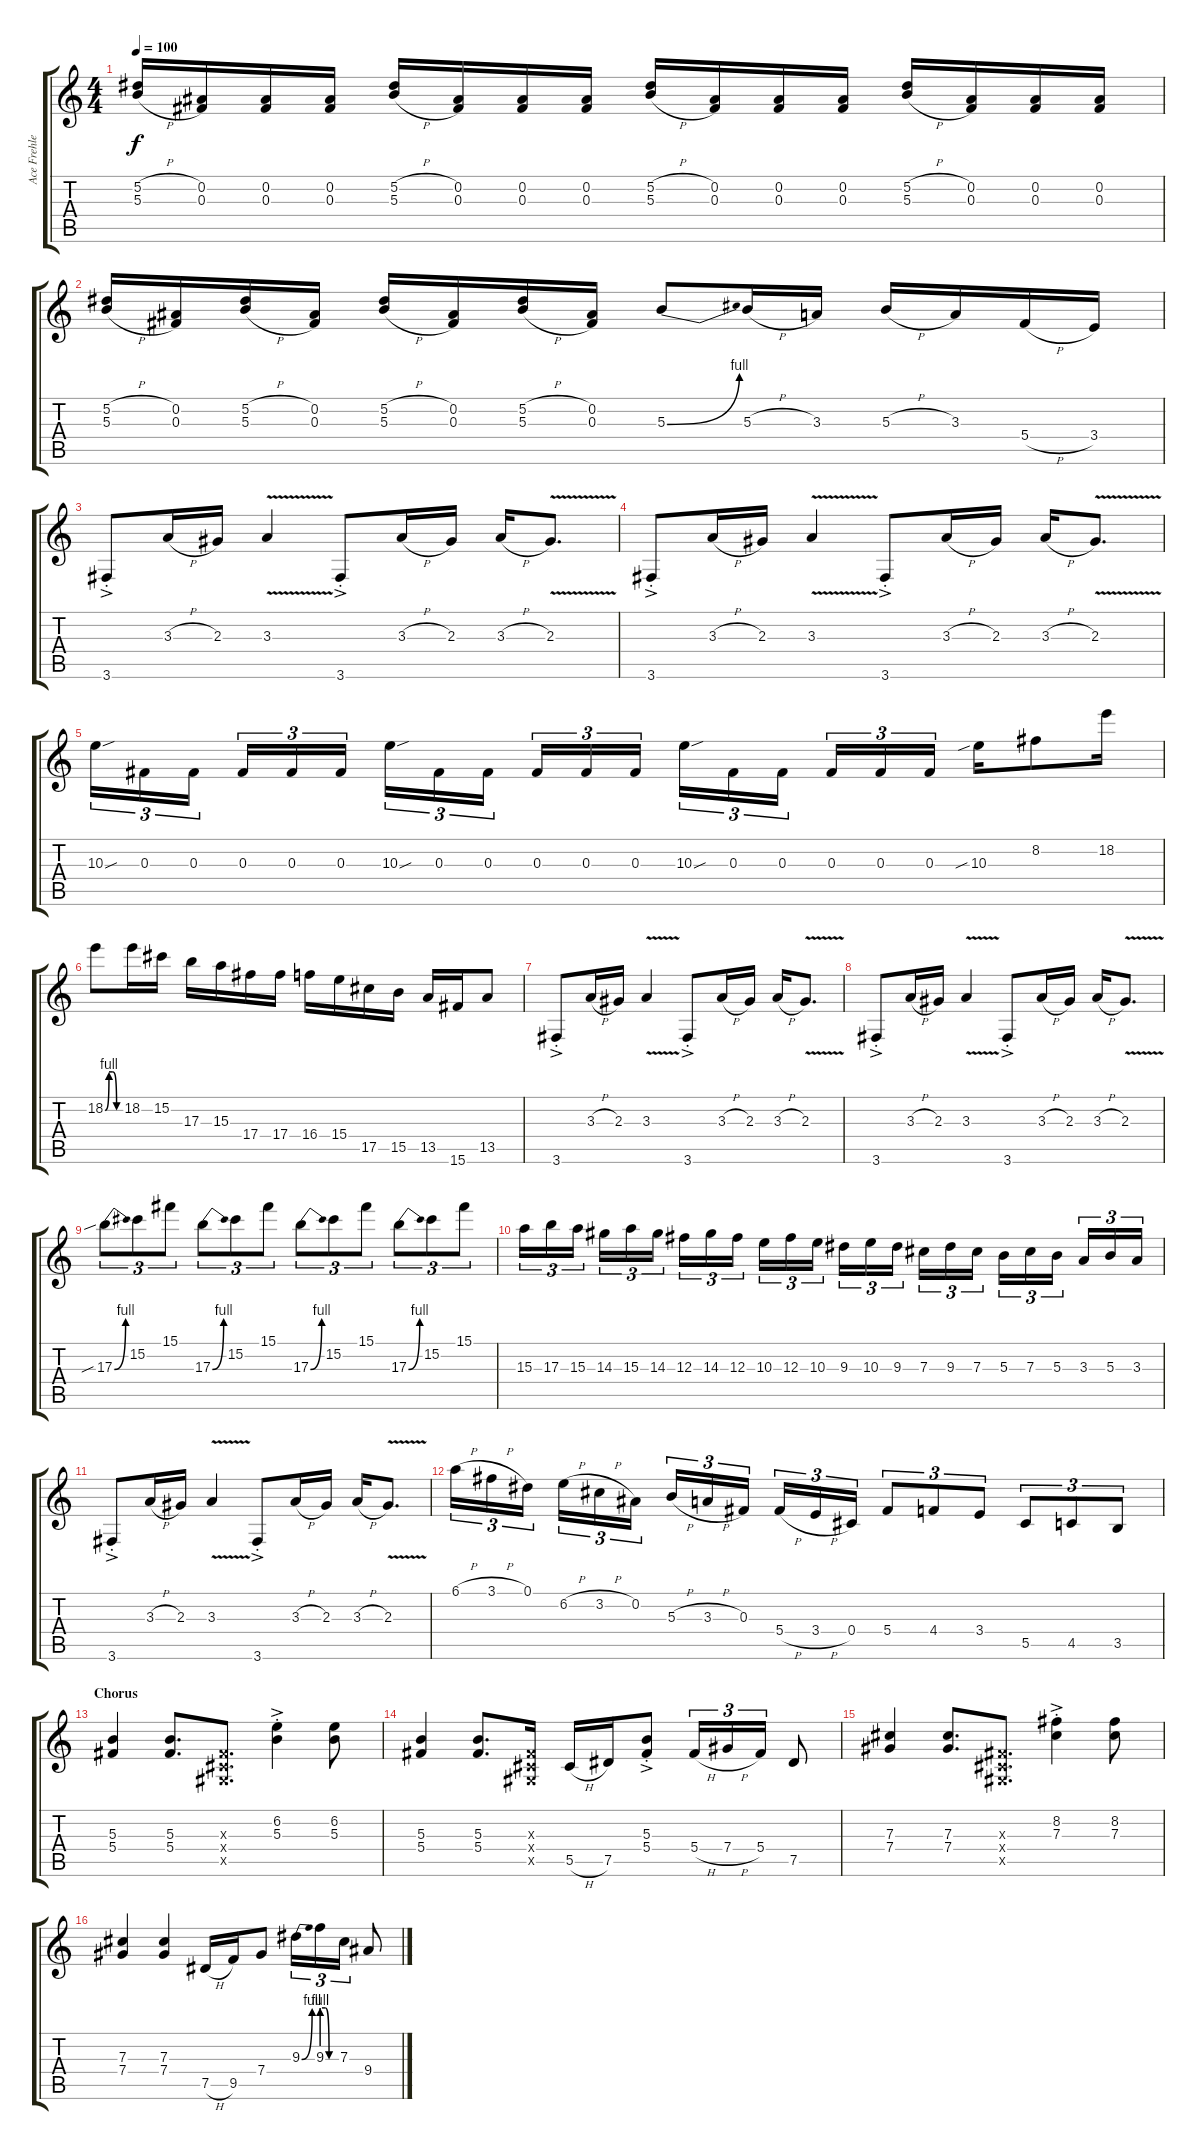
\track ("Ace Frehley" "Ace Frehle") {instrument distortionguitar}
\staff {score tabs}
\tuning (Eb4 Bb3 Gb3 Db3 Ab2 Eb2) {hide}
\ts (4 4)
\tempo 100
\clef g2
\ks c
(5.2{h} 5.3{h}).16{dy f} (0.2 0.3).16 (0.2 0.3).16 (0.2 0.3).16 (5.2{h} 5.3{h}).16 (0.2 0.3).16 (0.2 0.3).16 (0.2 0.3).16 (5.2{h} 5.3{h}).16 (0.2 0.3).16 (0.2 0.3).16 (0.2 0.3).16 (5.2{h} 5.3{h}).16 (0.2 0.3).16 (0.2 0.3).16 (0.2 0.3).16 |
(5.2{h} 5.3{h}).16 (0.2 0.3).16 (5.2{h} 5.3{h}).16 (0.2 0.3).16 (5.2{h} 5.3{h}).16 (0.2 0.3).16 (5.2{h} 5.3{h}).16 (0.2 0.3).16 5.3{be (bend 0 0 60 4)}.8 5.3{h}.16 3.3.16 5.3{h}.16 3.3.16 5.4{h}.16 3.4.16 |
3.6{ac st}.8 3.3{h}.16 2.3.16 3.3{v}.4 3.6{ac st}.8 3.3{h}.16 2.3.16 3.3{h}.16 2.3{v}.8{d} |
3.6{ac st}.8 3.3{h}.16 2.3.16 3.3{v}.4 3.6{ac st}.8 3.3{h}.16 2.3.16 3.3{h}.16 2.3{v}.8{d} |
10.3{sou}.16{tu (3 2)} 0.3.16{tu (3 2)} 0.3.16{tu (3 2)} 0.3.16{tu (3 2)} 0.3.16{tu (3 2)} 0.3.16{tu (3 2)} 10.3{sou}.16{tu (3 2)} 0.3.16{tu (3 2)} 0.3.16{tu (3 2)} 0.3.16{tu (3 2)} 0.3.16{tu (3 2)} 0.3.16{tu (3 2)} 10.3{sou}.16{tu (3 2)} 0.3.16{tu (3 2)} 0.3.16{tu (3 2)} 0.3.16{tu (3 2)} 0.3.16{tu (3 2)} 0.3.16{tu (3 2)} 10.3{sib}.16 8.2.8 18.2.16 |
18.2{be (custom 0 0 15 4 30 4 45 0 60 0)}.8 18.2.16 15.2.16 17.3.16 15.3.16 17.4.16 17.4.16 16.4.16 15.4.16 17.5.16 15.5.16 13.5.16 15.6.16 13.5.8 |
3.6{ac st}.8 3.3{h}.16 2.3.16 3.3{v}.4 3.6{ac st}.8 3.3{h}.16 2.3.16 3.3{h}.16 2.3{v}.8{d} |
3.6{ac st}.8 3.3{h}.16 2.3.16 3.3{v}.4 3.6{ac st}.8 3.3{h}.16 2.3.16 3.3{h}.16 2.3{v}.8{d} |
17.3{be (bend 0 0 60 4) sib}.8{tu (3 2)} 15.2.8{tu (3 2)} 15.1.8{tu (3 2)} 17.3{be (bend 0 0 60 4)}.8{tu (3 2)} 15.2.8{tu (3 2)} 15.1.8{tu (3 2)} 17.3{be (bend 0 0 60 4)}.8{tu (3 2)} 15.2.8{tu (3 2)} 15.1.8{tu (3 2)} 17.3{be (bend 0 0 60 4)}.8{tu (3 2)} 15.2.8{tu (3 2)} 15.1.8{tu (3 2)} |
15.3.16{tu (3 2)} 17.3.16{tu (3 2)} 15.3.16{tu (3 2)} 14.3.16{tu (3 2)} 15.3.16{tu (3 2)} 14.3.16{tu (3 2)} 12.3.16{tu (3 2)} 14.3.16{tu (3 2)} 12.3.16{tu (3 2)} 10.3.16{tu (3 2)} 12.3.16{tu (3 2)} 10.3.16{tu (3 2)} 9.3.16{tu (3 2)} 10.3.16{tu (3 2)} 9.3.16{tu (3 2)} 7.3.16{tu (3 2)} 9.3.16{tu (3 2)} 7.3.16{tu (3 2)} 5.3.16{tu (3 2)} 7.3.16{tu (3 2)} 5.3.16{tu (3 2)} 3.3.16{tu (3 2)} 5.3.16{tu (3 2)} 3.3.16{tu (3 2)} |
3.6{ac st}.8 3.3{h}.16 2.3.16 3.3{v}.4 3.6{ac st}.8 3.3{h}.16 2.3.16 3.3{h}.16 2.3{v}.8{d} |
6.1{h}.16{tu (3 2)} 3.1{h}.16{tu (3 2)} 0.1.16{tu (3 2)} 6.2{h}.16{tu (3 2)} 3.2{h}.16{tu (3 2)} 0.2.16{tu (3 2)} 5.3{h}.16{tu (3 2)} 3.3{h}.16{tu (3 2)} 0.3.16{tu (3 2)} 5.4{h}.16{tu (3 2)} 3.4{h}.16{tu (3 2)} 0.4.16{tu (3 2)} 5.4.8{tu (3 2) volume 16} 4.4.8{tu (3 2)} 3.4.8{tu (3 2)} 5.5.8{tu (3 2)} 4.5.8{tu (3 2)} 3.5.8{tu (3 2)} |
\section ("" "Chorus")
(5.3 5.4).4{volume 14} (5.3 5.4).8{d} (0.3{x} 0.4{x} 0.5{x}).8{d} (6.2 5.3{ac st}).4 (6.2 5.3).8 |
(5.3 5.4).4 (5.3 5.4).8{d} (0.3{x} 0.4{x} 0.5{x}).16 5.5{h}.16 7.5.16 (5.3 5.4{ac st}).8 5.4{h}.16{tu (3 2)} 7.4{h}.16{tu (3 2)} 5.4.16{tu (3 2)} 7.5.8 |
(7.3 7.4).4 (7.3 7.4).8{d} (0.3{x} 0.4{x} 0.5{x}).8{d} (8.2 7.3{ac st}).4 (8.2 7.3).8 |
(7.3 7.4).4 (7.3 7.4).4 7.5{h}.16 9.5.16 7.4.8 9.3{be (bend 0 0 60 4)}.16{tu (3 2)} 9.3{be (custom 0 4 15 4 30 0 60 0)}.16{tu (3 2)} 7.3.16{tu (3 2)} 9.4.8
